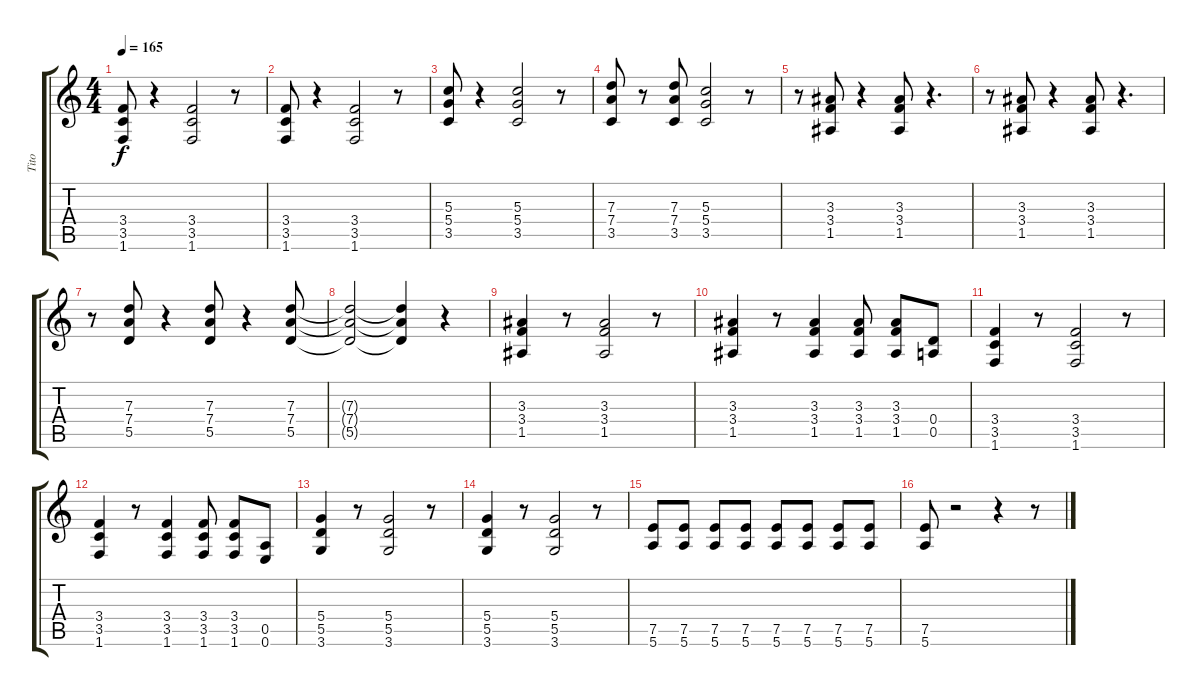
\track ("Tito" "Tito") {instrument distortionguitar}
\staff {score tabs}
\tuning (E4 B3 G3 D3 A2 E2) {hide}
\ts (4 4)
\tempo 165
\clef g2
\ks c
(3.4 3.5 1.6).8{dy f} r.4 (3.4 3.5 1.6).2 r.8 |
(3.4 3.5 1.6).8 r.4 (3.4 3.5 1.6).2 r.8 |
(5.3 5.4 3.5).8 r.4 (5.3 5.4 3.5).2 r.8 |
(7.3 7.4 3.5).8 r.8 (7.3 7.4 3.5).8 (5.3 5.4 3.5).2 r.8 |
r.8 (3.3 3.4 1.5).8 r.4 (3.3 3.4 1.5).8 r.4{d} |
r.8 (3.3 3.4 1.5).8 r.4 (3.3 3.4 1.5).8 r.4{d} |
r.8 (7.3 7.4 5.5).8 r.4 (7.3 7.4 5.5).8 r.4 (7.3 7.4 5.5).8 |
(7.3{t} 7.4{t} 5.5{t}).2 (7.3{t} 7.4{t} 5.5{t}).4 r.4 |
(3.3 3.4 1.5).4 r.8 (3.3 3.4 1.5).2 r.8 |
(3.3 3.4 1.5).4 r.8 (3.3 3.4 1.5).4 (3.3 3.4 1.5).8 (3.3 3.4 1.5).8 (0.4 0.5).8 |
(3.4 3.5 1.6).4 r.8 (3.4 3.5 1.6).2 r.8 |
(3.4 3.5 1.6).4 r.8 (3.4 3.5 1.6).4 (3.4 3.5 1.6).8 (3.4 3.5 1.6).8 (0.5 0.6).8 |
(5.4 5.5 3.6).4 r.8 (5.4 5.5 3.6).2 r.8 |
(5.4 5.5 3.6).4 r.8 (5.4 5.5 3.6).2 r.8 |
(7.5 5.6).8 (7.5 5.6).8 (7.5 5.6).8 (7.5 5.6).8 (7.5 5.6).8 (7.5 5.6).8 (7.5 5.6).8 (7.5 5.6).8 |
(7.5 5.6).8 r.2 r.4 r.8
